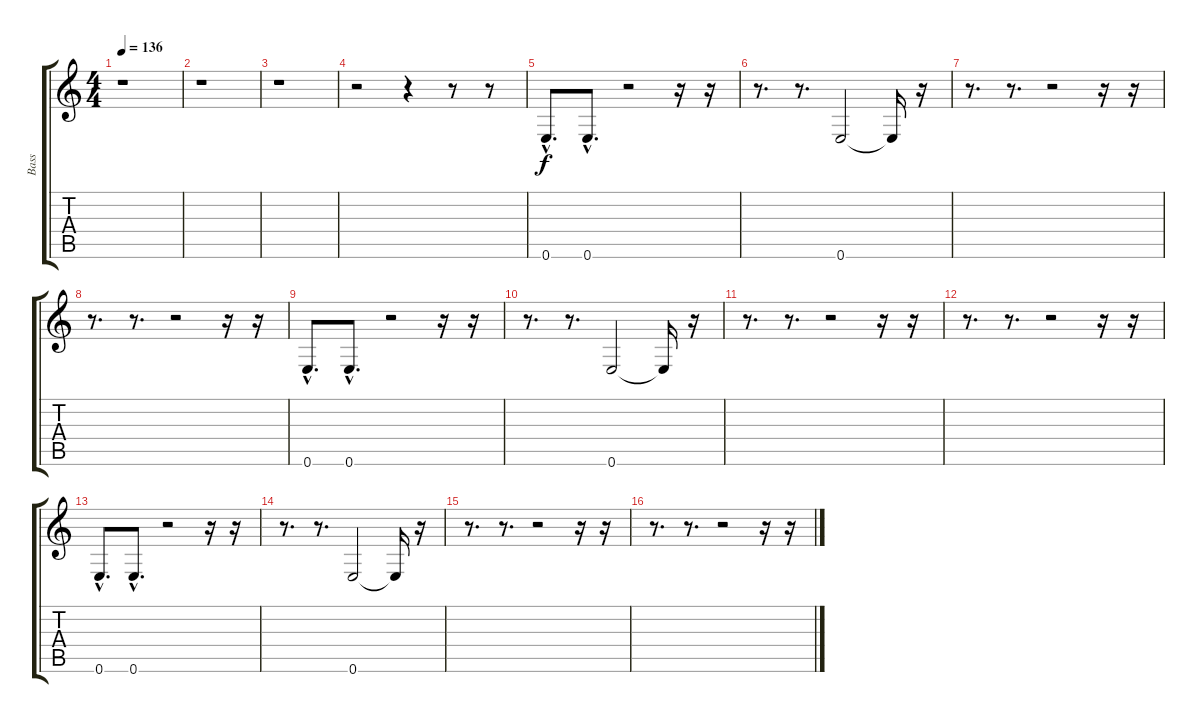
\track ("Bass" "Bass") {instrument electricbassfinger}
\staff {score tabs}
\tuning (E4 B3 G3 D3 A2 E2) {hide}
\ts (4 4)
\tempo 136
\clef g2
\ks c
r.1{dy f instrument electricbassfinger} |
r.1 |
r.1 |
r.2 r.4 r.8 r.8 |
0.6{hac}.8{d} 0.6{hac}.8{d} r.2 r.16 r.16 |
r.8{d} r.8{d} 0.6.2 0.6{t}.16 r.16 |
r.8{d} r.8{d} r.2 r.16 r.16 |
r.8{d} r.8{d} r.2 r.16 r.16 |
0.6{hac}.8{d} 0.6{hac}.8{d} r.2 r.16 r.16 |
r.8{d} r.8{d} 0.6.2 0.6{t}.16 r.16 |
r.8{d} r.8{d} r.2 r.16 r.16 |
r.8{d} r.8{d} r.2 r.16 r.16 |
0.6{hac}.8{d} 0.6{hac}.8{d} r.2 r.16 r.16 |
r.8{d} r.8{d} 0.6.2 0.6{t}.16 r.16 |
r.8{d} r.8{d} r.2 r.16 r.16 |
r.8{d} r.8{d} r.2 r.16 r.16
